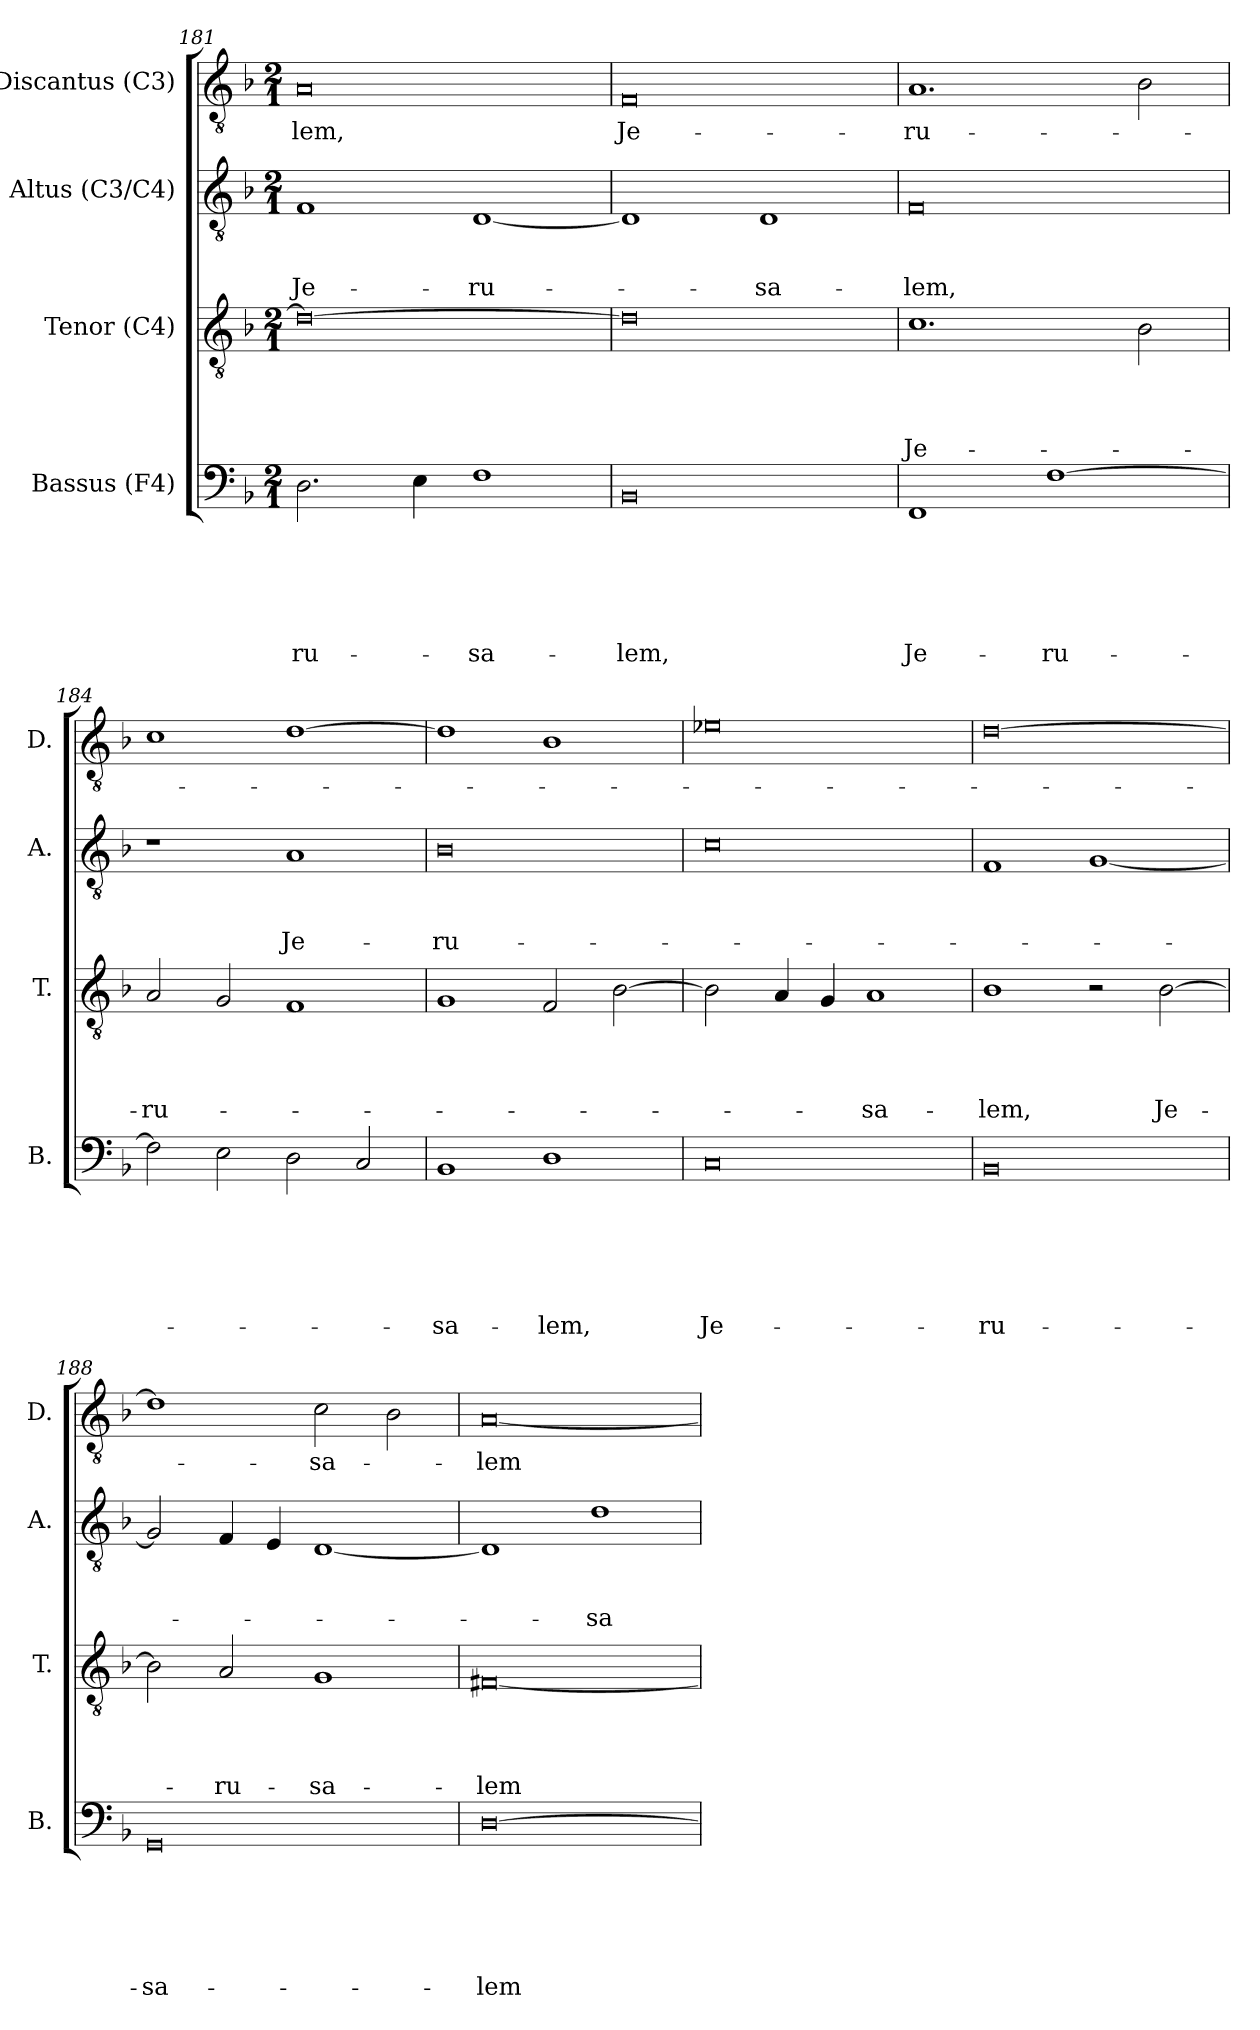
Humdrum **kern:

**kern	**text	**text	**text	**text	**text	**text	**kern	**text	**text	**text	**text	**kern	**text	**text	**text	**kern	**text
*part4	*part4	*part4	*part4	*part4	*part4	*part4	*part3	*part3	*part3	*part3	*part3	*part2	*part2	*part2	*part2	*part1	*part1
*staff4	*staff4	*staff4	*staff4	*staff4	*staff4	*staff4	*staff3	*staff3	*staff3	*staff3	*staff3	*staff2	*staff2	*staff2	*staff2	*staff1	*staff1
*I"Bassus (F4)	*	*	*	*	*	*	*I"Tenor (C4)	*	*	*	*	*I"Altus (C3/C4)	*	*	*	*I"Discantus (C3)	*
*I'B.	*	*	*	*	*	*	*I'T.	*	*	*	*	*I'A.	*	*	*	*I'D.	*
!!LO:LB:g=z
*clefF4	*	*	*	*	*	*	*clefGv2	*	*	*	*	*clefGv2	*	*	*	*clefGv2	*
*k[b-]	*	*	*	*	*	*	*k[b-]	*	*	*	*	*k[b-]	*	*	*	*k[b-]	*
*F:	*	*	*	*	*	*	*F:	*	*	*	*	*F:	*	*	*	*F:	*
*M2/1	*	*	*	*	*	*	*M2/1	*	*	*	*	*M2/1	*	*	*	*M2/1	*
=181	=181	=181	=181	=181	=181	=181	=181	=181	=181	=181	=181	=181	=181	=181	=181	=181	=181
!	!	!	!	!	!	!LO:LY:b	!	!	!	!	!	!	!	!	!LO:LY:b	!	!LO:LY:b
2.D\	.	.	.	.	.	-ru-	0d_	.	.	.	.	1F	.	.	Je-	0A	-lem,
4E\	.	.	.	.	.	.	.	.	.	.	.	.	.	.	.	.	.
!	!	!	!	!	!	!LO:LY:b	!	!	!	!	!	!	!	!	!LO:LY:b	!	!
1F	.	.	.	.	.	-sa-	.	.	.	.	.	[<1D	.	.	-ru-	.	.
=182	=182	=182	=182	=182	=182	=182	=182	=182	=182	=182	=182	=182	=182	=182	=182	=182	=182
!	!	!	!	!	!	!LO:LY:b	!	!	!	!	!	!	!	!	!	!	!LO:LY:b:rj
0BB-	.	.	.	.	.	-lem,	0d]	.	.	.	.	1D]	.	.	.	0F	Je-
!	!	!	!	!	!	!	!	!	!	!	!	!	!	!	!LO:LY:b	!	!
.	.	.	.	.	.	.	.	.	.	.	.	1D	.	.	-sa-	.	.
=183	=183	=183	=183	=183	=183	=183	=183	=183	=183	=183	=183	=183	=183	=183	=183	=183	=183
!	!	!	!	!	!	!LO:LY:b	!	!	!	!	!LO:LY:b	!	!	!	!LO:LY:b	!	!LO:LY:b
1FF	.	.	.	.	.	Je-	1.c	.	.	.	Je-	0F	.	.	-lem,	1.A	-ru-
!	!	!	!	!	!	!LO:LY:b	!	!	!	!	!	!	!	!	!	!	!
[>1F	.	.	.	.	.	-ru-	.	.	.	.	.	.	.	.	.	.	.
.	.	.	.	.	.	.	2B-\	.	.	.	.	.	.	.	.	2B-\	.
=184	=184	=184	=184	=184	=184	=184	=184	=184	=184	=184	=184	=184	=184	=184	=184	=184	=184
!	!	!	!	!	!	!	!	!	!	!	!LO:LY:b	!	!	!	!	!	!
2F\]	.	.	.	.	.	.	2A/	.	.	.	-ru-	1r	.	.	.	1c	.
2E\	.	.	.	.	.	.	2G/	.	.	.	.	.	.	.	.	.	.
!	!	!	!	!	!	!	!	!	!	!	!	!	!	!	!LO:LY:b	!	!
2D\	.	.	.	.	.	.	1F	.	.	.	.	1A	.	.	Je-	[>1d	.
2C/	.	.	.	.	.	.	.	.	.	.	.	.	.	.	.	.	.
=185	=185	=185	=185	=185	=185	=185	=185	=185	=185	=185	=185	=185	=185	=185	=185	=185	=185
!	!	!	!	!	!	!LO:LY:b	!	!	!	!	!	!	!	!	!LO:LY:b	!	!
1BB-	.	.	.	.	.	-sa-	1G	.	.	.	.	0B-	.	.	-ru-	1d]	.
!	!	!	!	!	!	!LO:LY:b	!	!	!	!	!	!	!	!	!	!	!
1D	.	.	.	.	.	-lem,	2F/	.	.	.	.	.	.	.	.	1B-	.
.	.	.	.	.	.	.	[<2B-\	.	.	.	.	.	.	.	.	.	.
!!LO:LB:g=z
=186	=186	=186	=186	=186	=186	=186	=186	=186	=186	=186	=186	=186	=186	=186	=186	=186	=186
!	!	!	!	!	!	!LO:LY:b:rj	!	!	!	!	!	!	!	!	!	!	!
0C	.	.	.	.	.	Je-	2B-\]	.	.	.	.	0c	.	.	.	0e-	.
.	.	.	.	.	.	.	4A/	.	.	.	.	.	.	.	.	.	.
.	.	.	.	.	.	.	4G/	.	.	.	.	.	.	.	.	.	.
!	!	!	!	!	!	!	!	!	!	!	!LO:LY:b	!	!	!	!	!	!
.	.	.	.	.	.	.	1A	.	.	.	-sa-	.	.	.	.	.	.
=187	=187	=187	=187	=187	=187	=187	=187	=187	=187	=187	=187	=187	=187	=187	=187	=187	=187
!	!	!	!	!	!	!LO:LY:b:rj	!	!	!	!	!LO:LY:b	!	!	!	!	!	!
0BB-	.	.	.	.	.	-ru-	1B-	.	.	.	-lem,	1F	.	.	.	[>0d	.
.	.	.	.	.	.	.	2r	.	.	.	.	[<1G	.	.	.	.	.
!	!	!	!	!	!	!	!	!	!	!	!LO:LY:b	!	!	!	!	!	!
.	.	.	.	.	.	.	[>2B-\	.	.	.	Je-	.	.	.	.	.	.
=188	=188	=188	=188	=188	=188	=188	=188	=188	=188	=188	=188	=188	=188	=188	=188	=188	=188
!	!	!	!	!	!	!LO:LY:b:rj	!	!	!	!	!	!	!	!	!	!	!
0GG	.	.	.	.	.	-sa-	2B-\]	.	.	.	.	2G/]	.	.	.	1d]	.
!	!	!	!	!	!	!	!	!	!	!	!LO:LY:b	!	!	!	!	!	!
.	.	.	.	.	.	.	2A/	.	.	.	-ru-	4F/	.	.	.	.	.
.	.	.	.	.	.	.	.	.	.	.	.	4E/	.	.	.	.	.
!	!	!	!	!	!	!	!	!	!	!	!LO:LY:b	!	!	!	!	!	!LO:LY:b
.	.	.	.	.	.	.	1G	.	.	.	-sa-	[<1D	.	.	.	2c\	-sa-
.	.	.	.	.	.	.	.	.	.	.	.	.	.	.	.	2B-\	.
=189	=189	=189	=189	=189	=189	=189	=189	=189	=189	=189	=189	=189	=189	=189	=189	=189	=189
!	!	!	!	!	!	!LO:LY:b	!	!	!	!	!LO:LY:b	!	!	!	!	!	!LO:LY:b
[>0D	.	.	.	.	.	-lem	[<0F#X	.	.	.	-lem	1D]	.	.	.	[<0A	-lem
!	!	!	!	!	!	!	!	!	!	!	!	!	!	!	!LO:LY:b	!	!
.	.	.	.	.	.	.	.	.	.	.	.	1d	.	.	-sa-	.	.
=	=	=	=	=	=	=	=	=	=	=	=	=	=	=	=	=	=
*-	*-	*-	*-	*-	*-	*-	*-	*-	*-	*-	*-	*-	*-	*-	*-	*-	*-
